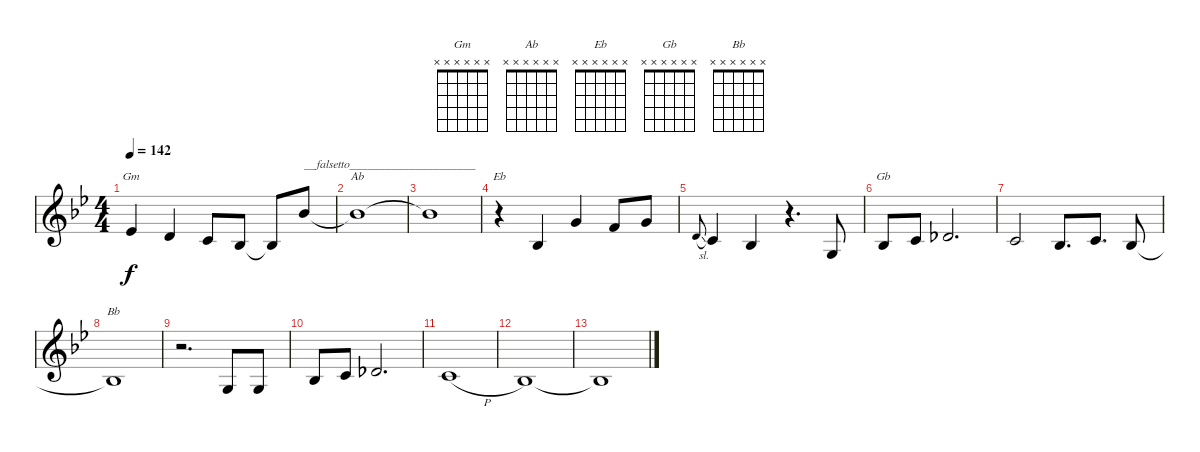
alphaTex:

\track "" {instrument trumpet}
\staff {score}
\tuning (E4 B3 G3 D3 A2 E2) {hide}
\chord ("Gm" x x x x x x)
\chord ("Ab" x x x x x x)
\chord ("Eb" x x x x x x)
\chord ("Gb" x x x x x x)
\chord ("Bb" x x x x x x)
\ts (4 4)
\tempo 142
\clef g2
\ks bb
4.2.4{ch "Gm" dy f} 3.2.4 1.2.8 3.3.8 3.3{t}.8 6.1.8{txt "__falsetto_____________________"} |
6.1{t}.1{ch "Ab"} |
6.1{t}.1 |
r.4{ch "Eb"} 3.3.4 3.1.4 1.1.8 3.1.8 |
3.2{sl}.8{gr onbeat} 1.2.4 3.3.4 r.4{d} 0.3.8 |
3.3.8{ch "Gb"} 1.2.8 2.2.2{d} |
1.2.2 3.3.8{d} 1.2.8{d} 3.3.8 |
3.3{t}.1{ch "Bb"} |
r.2{d} 0.3.8 0.3.8 |
3.3.8 1.2.8 2.2.2{d} |
5.3{h}.1 |
3.3.1 |
3.3{t}.1
